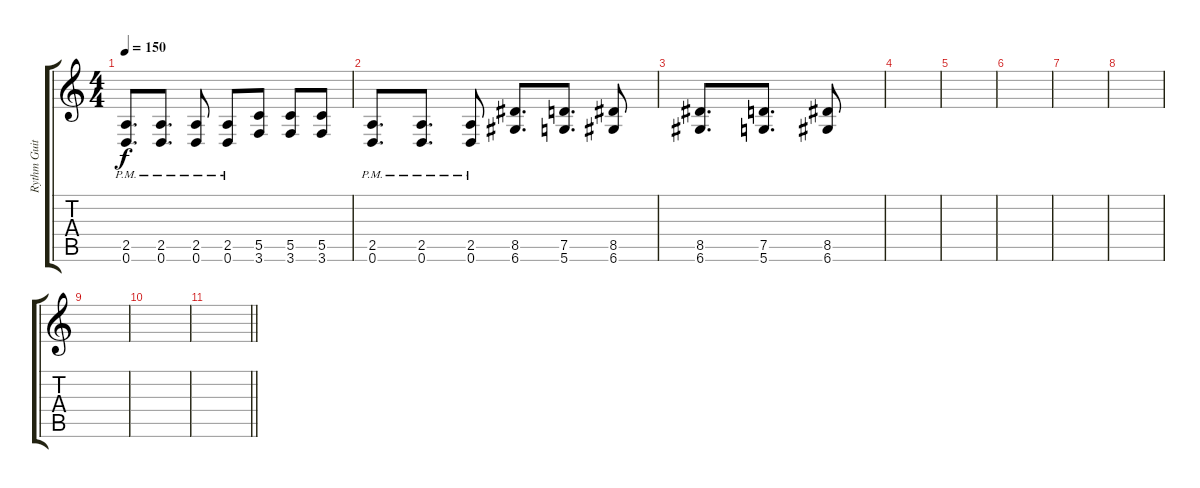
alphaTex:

\track ("Rythm Guitar 2" "Rythm Guit") {instrument distortionguitar}
\staff {score tabs}
\tuning (D4 A3 F3 C3 G2 D2) {hide}
\ts (4 4)
\tempo 150
\clef g2
\ks c
(2.5{pm} 0.6{pm}).8{d dy f} (2.5{pm} 0.6{pm}).8{d} (2.5{pm} 0.6{pm}).8 (2.5{pm} 0.6{pm}).8 (5.5 3.6).8 (5.5 3.6).8 (5.5 3.6).8 |
(2.5{pm} 0.6{pm}).8{d} (2.5{pm} 0.6{pm}).8{d} (2.5{pm} 0.6{pm}).8 (8.5 6.6).8{d} (7.5 5.6).8{d} (8.5 6.6).8 |
(8.5 6.6).8{d} (7.5 5.6).8{d} (8.5 6.6).8 |
|
|
|
|
|
|
|
\barLineRight lightlight
